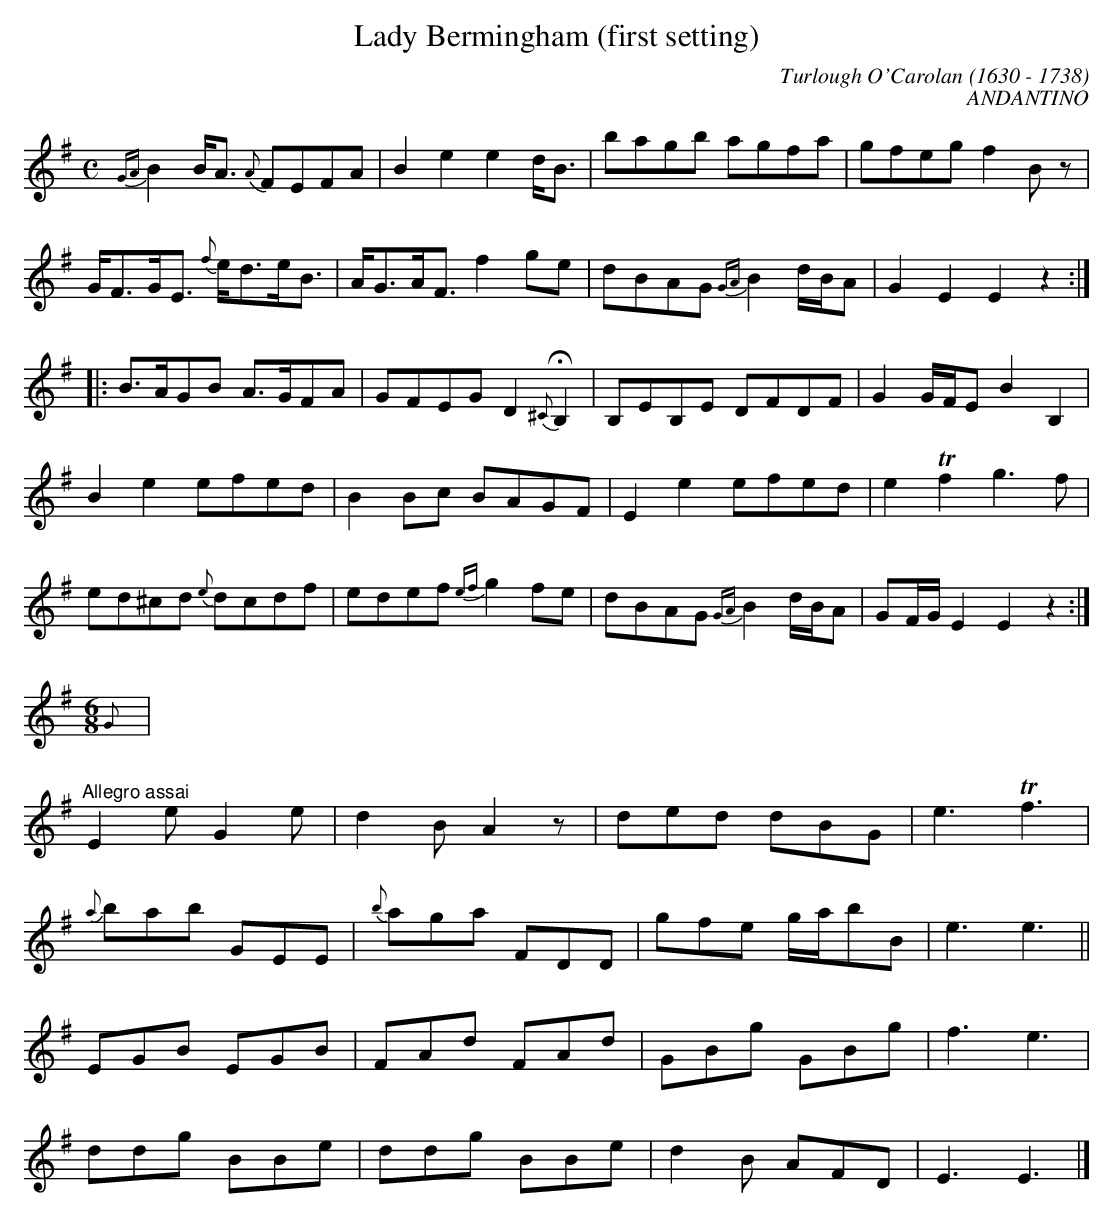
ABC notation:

X:1occ
T:Lady Bermingham (first setting)
C:Turlough O'Carolan (1630 - 1738)
C:ANDANTINO
M:C
L:1/8
K:G
{GA}B2B/2A3/2 {A}FEFA|B2e2e2d/2B3/2|bagb agfa|gfeg f2B z|
G/2F3/2G/2E3/2 {f}e/2d3/2e/2B3/2|A/2G3/2A/2F3/2f2ge|dBAG {GA}B2d/2B/2A|G2E2E2z2:|
|:B3/2A/2GB A3/2G/2FA|GFEG D2 H{^C}B,2|B,EB,E DFDF|G2G/2F/2E B2B,2|
B2e2efed|B2Bc BAGF|E2e2efed|e2 Tf2g3f|
ed^cd {e}dcdf|edef {ef}g2fe|dBAG {GA}B2d/2B/2A|GF/2G/2 E2E2z2:|
[M:6/8]
{K:G}
|"^Allegro assai"E2e G2e|d2B A2z|ded dBG|e3 Tf3|
{a}bab GEE|{b}aga FDD|gfe g/2a/2bB|e3e3||
EGB EGB|FAd FAd|GBg GBg|f3e3|
ddg BBe|ddg BBe|d2B AFD|E3E3|]
